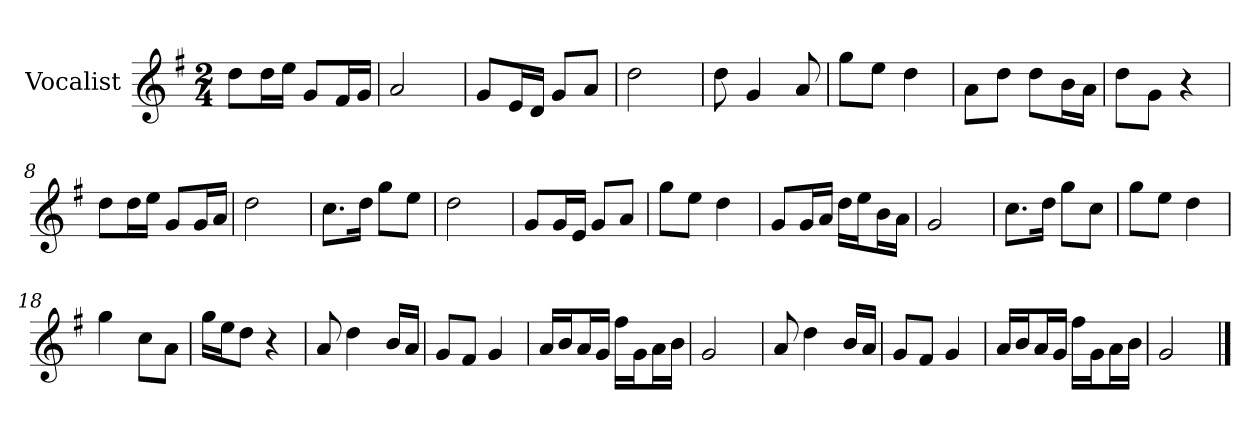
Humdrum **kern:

**kern
*part1
*staff1
*I"Vocalist
*k[f#]
*G:
*M2/4
=
8ddL
16ddL
16eeJJ
8gL
16f#L
16gJJ
=1
2a
=2
8gL
16eL
16dJJ
8gL
8aJ
=3
2dd
=4
8dd
4g
8a
=5
8ggL
8eeJ
4dd
=6
8aL
8ddJ
8ddL
16bL
16aJJ
=7
8ddL
8gJ
4r
=8
8ddL
16ddL
16eeJJ
8gL
16gL
16aJJ
=9
2dd
=10
8.ccL
16ddJk
8ggL
8eeJ
=11
2dd
=12
8gL
16gL
16eJJ
8gL
8aJ
=13
8ggL
8eeJ
4dd
=14
8gL
16gL
16aJJ
16ddLL
16eeJ
16bL
16aJJ
=15
2g
=16
8.ccL
16ddJk
8ggL
8ccJ
=17
8ggL
8eeJ
4dd
=18
4gg
8ccL
8aJ
=19
16ggLL
16eeJ
8ddJ
4r
=20
8a
4dd
16bLL
16aJJ
=21
8gL
8f#J
4g
=22
16aLL
16bJ
16aL
16gJJ
16ff#LL
16gJ
16aL
16bJJ
=23
2g
=24
8a
4dd
16bLL
16aJJ
=25
8gL
8f#J
4g
=26
16aLL
16bJ
16aL
16gJJ
16ff#LL
16gJ
16aL
16bJJ
=27
2g
==
*-
